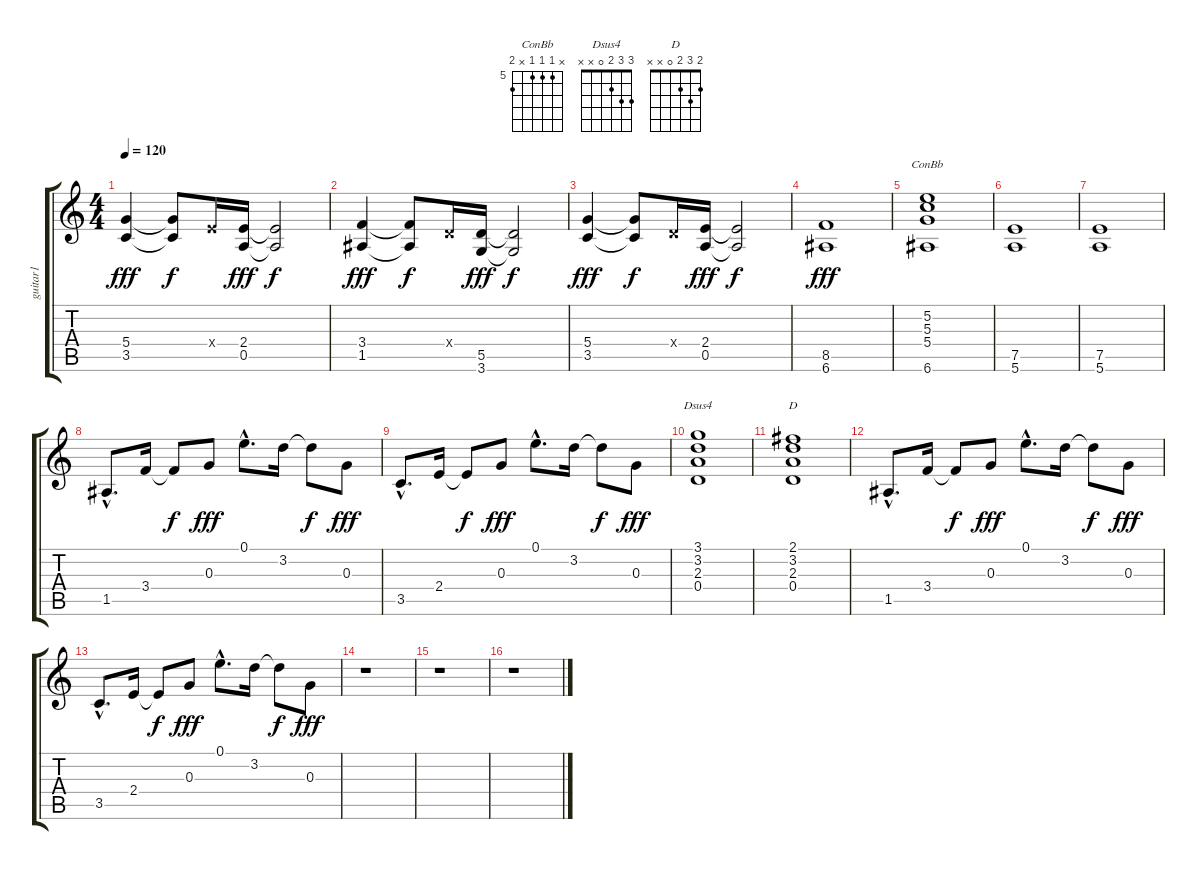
\track ("guitar1" "guitar1") {instrument distortionguitar}
\staff {score tabs}
\tuning (E4 B3 G3 D3 A2 E2) {hide}
\chord ("ConBb" x 5 5 5 x 6) {firstfret 5}
\chord ("Dsus4" 3 3 2 0 x x)
\chord ("D" 2 3 2 0 x x)
\ts (4 4)
\tempo 120
\clef g2
\ks c
(5.4 3.5).4{dy fff} (5.4{t} 3.5{t}).8{dy f} 2.4{x}.16 (2.4 0.5).16{dy fff} (2.4{t} 0.5{t}).2{dy f} |
(3.4 1.5).4{dy fff} (3.4{t} 1.5{t}).8{dy f} 0.4{x}.16 (5.5 3.6).16{dy fff} (5.5{t} 3.6{t}).2{dy f} |
(5.4 3.5).4{dy fff} (5.4{t} 3.5{t}).8{dy f} 0.4{x}.16 (2.4 0.5).16{dy fff} (2.4{t} 0.5{t}).2{dy f} |
(8.5 6.6).1{dy fff} |
(5.2 5.3 5.4 6.6).1{ch "ConBb"} |
(7.5 5.6).1 |
(7.5 5.6).1 |
1.5{hac}.8{d} 3.4.16 3.4{t}.8{dy f} 0.3.8{dy fff} 0.1{hac}.8{d} 3.2.16 3.2{t}.8{dy f} 0.3.8{dy fff} |
3.5{hac}.8{d} 2.4.16 2.4{t}.8{dy f} 0.3.8{dy fff} 0.1{hac}.8{d} 3.2.16 3.2{t}.8{dy f} 0.3.8{dy fff} |
(3.1 3.2 2.3 0.4).1{ch "Dsus4"} |
(2.1 3.2 2.3 0.4).1{ch "D"} |
1.5{hac}.8{d} 3.4.16 3.4{t}.8{dy f} 0.3.8{dy fff} 0.1{hac}.8{d} 3.2.16 3.2{t}.8{dy f} 0.3.8{dy fff} |
3.5{hac}.8{d} 2.4.16 2.4{t}.8{dy f} 0.3.8{dy fff} 0.1{hac}.8{d} 3.2.16 3.2{t}.8{dy f} 0.3.8{dy fff} |
r.1 |
r.1 |
r.1
